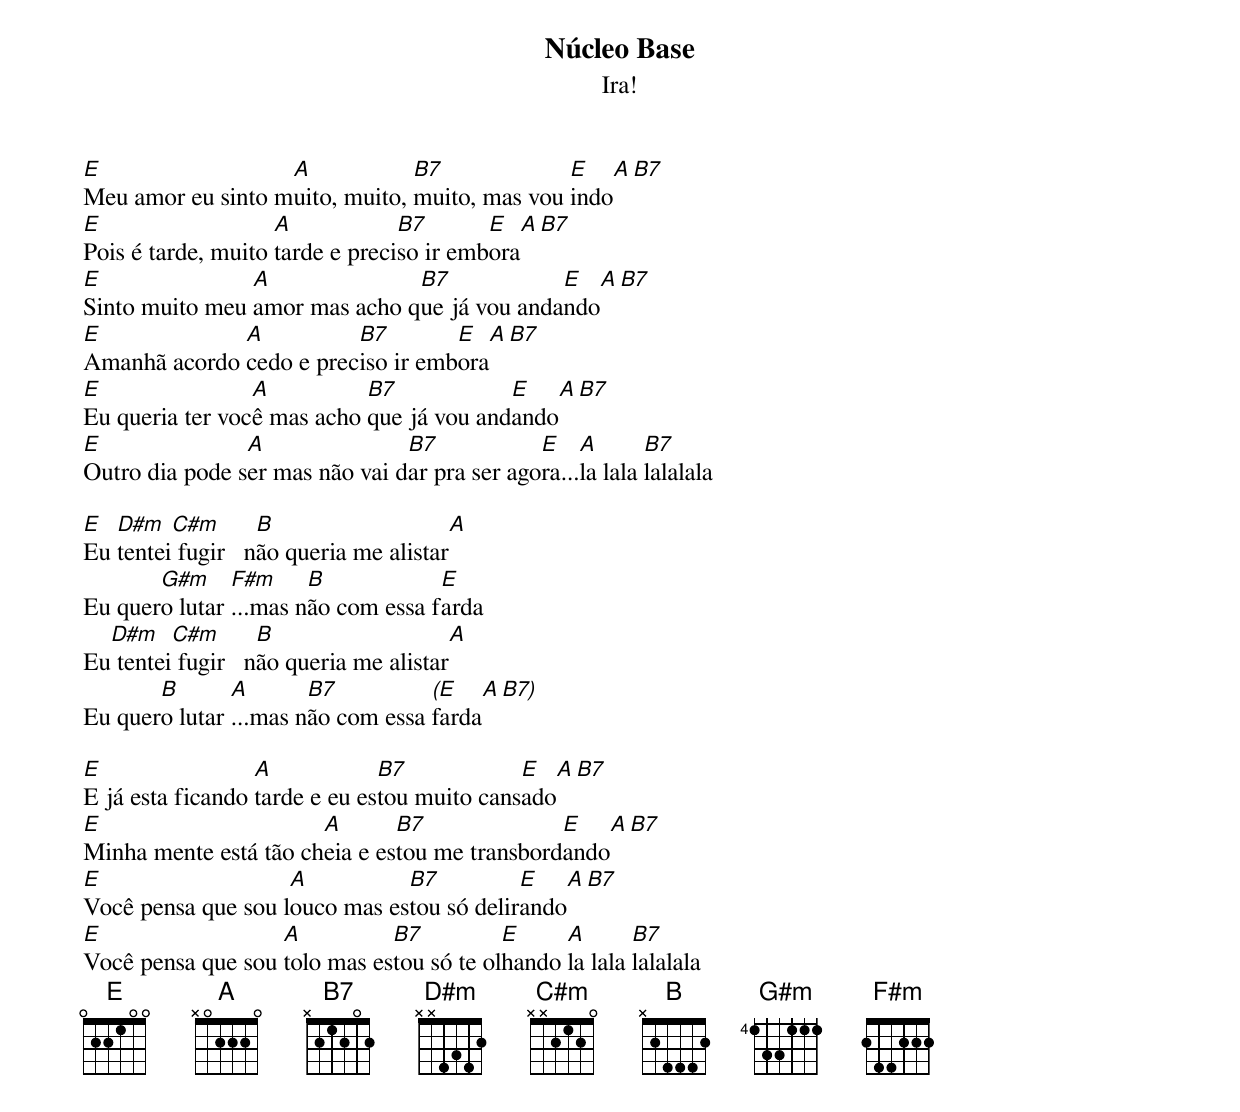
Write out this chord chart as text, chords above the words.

Núcleo Base
Ira!

E                  A            B7             E    A   B7
Meu amor eu sinto muito, muito, muito, mas vou indo
E                   A            B7       E    A    B7
Pois é tarde, muito tarde e preciso ir embora
E               A              B7            E    A   B7
Sinto muito meu amor mas acho que já vou andando
E             A          B7        E    A   B7
Amanhã acordo cedo e preciso ir embora
E                A          B7            E    A   B7
Eu queria ter você mas acho que já vou andando
E               A               B7            E    A       B7
Outro dia pode ser mas não vai dar pra ser agora...la lala lalalala

E  D#m   C#m       B                    A
Eu tentei fugir   não queria me alistar
       G#m     F#m     B            E
Eu quero lutar ...mas não com essa farda
  D#m    C#m       B                    A
Eu tentei fugir   não queria me alistar
       B       A       B7          (E    A B7)
Eu quero lutar ...mas não com essa farda

E                 A            B7            E   A  B7
E já esta ficando tarde e eu estou muito cansado
E                      A       B7              E   A  B7
Minha mente está tão cheia e estou me transbordando
E                   A          B7          E   A  B7
Você pensa que sou louco mas estou só delirando
E                  A          B7          E     A       B7
Você pensa que sou tolo mas estou só te olhando la lala lalalala
